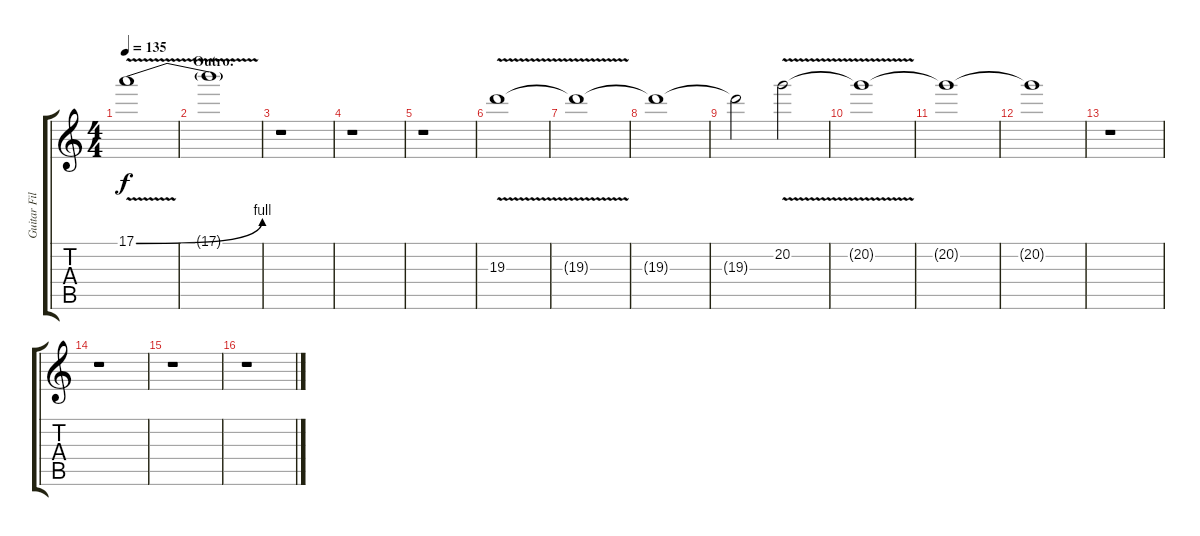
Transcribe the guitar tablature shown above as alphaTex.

\track ("Guitar Fills II" "Guitar Fil") {instrument distortionguitar}
\staff {score tabs}
\tuning (E4 B3 G3 D3 A2 E2) {hide}
\ts (4 4)
\tempo 135
\clef g2
\ks c
17.1{be (bend 0 0 60 4) v}.1{dy f} |
\section ("" "Outro:")
17.1{t}.1 |
r.1 |
r.1 |
r.1 |
19.3{v}.1 |
19.3{t}.1 |
19.3{t}.1 |
19.3{t}.2 20.2{v}.2 |
20.2{t}.1 |
20.2{t}.1 |
20.2{t}.1 |
r.1 |
r.1 |
r.1 |
r.1
